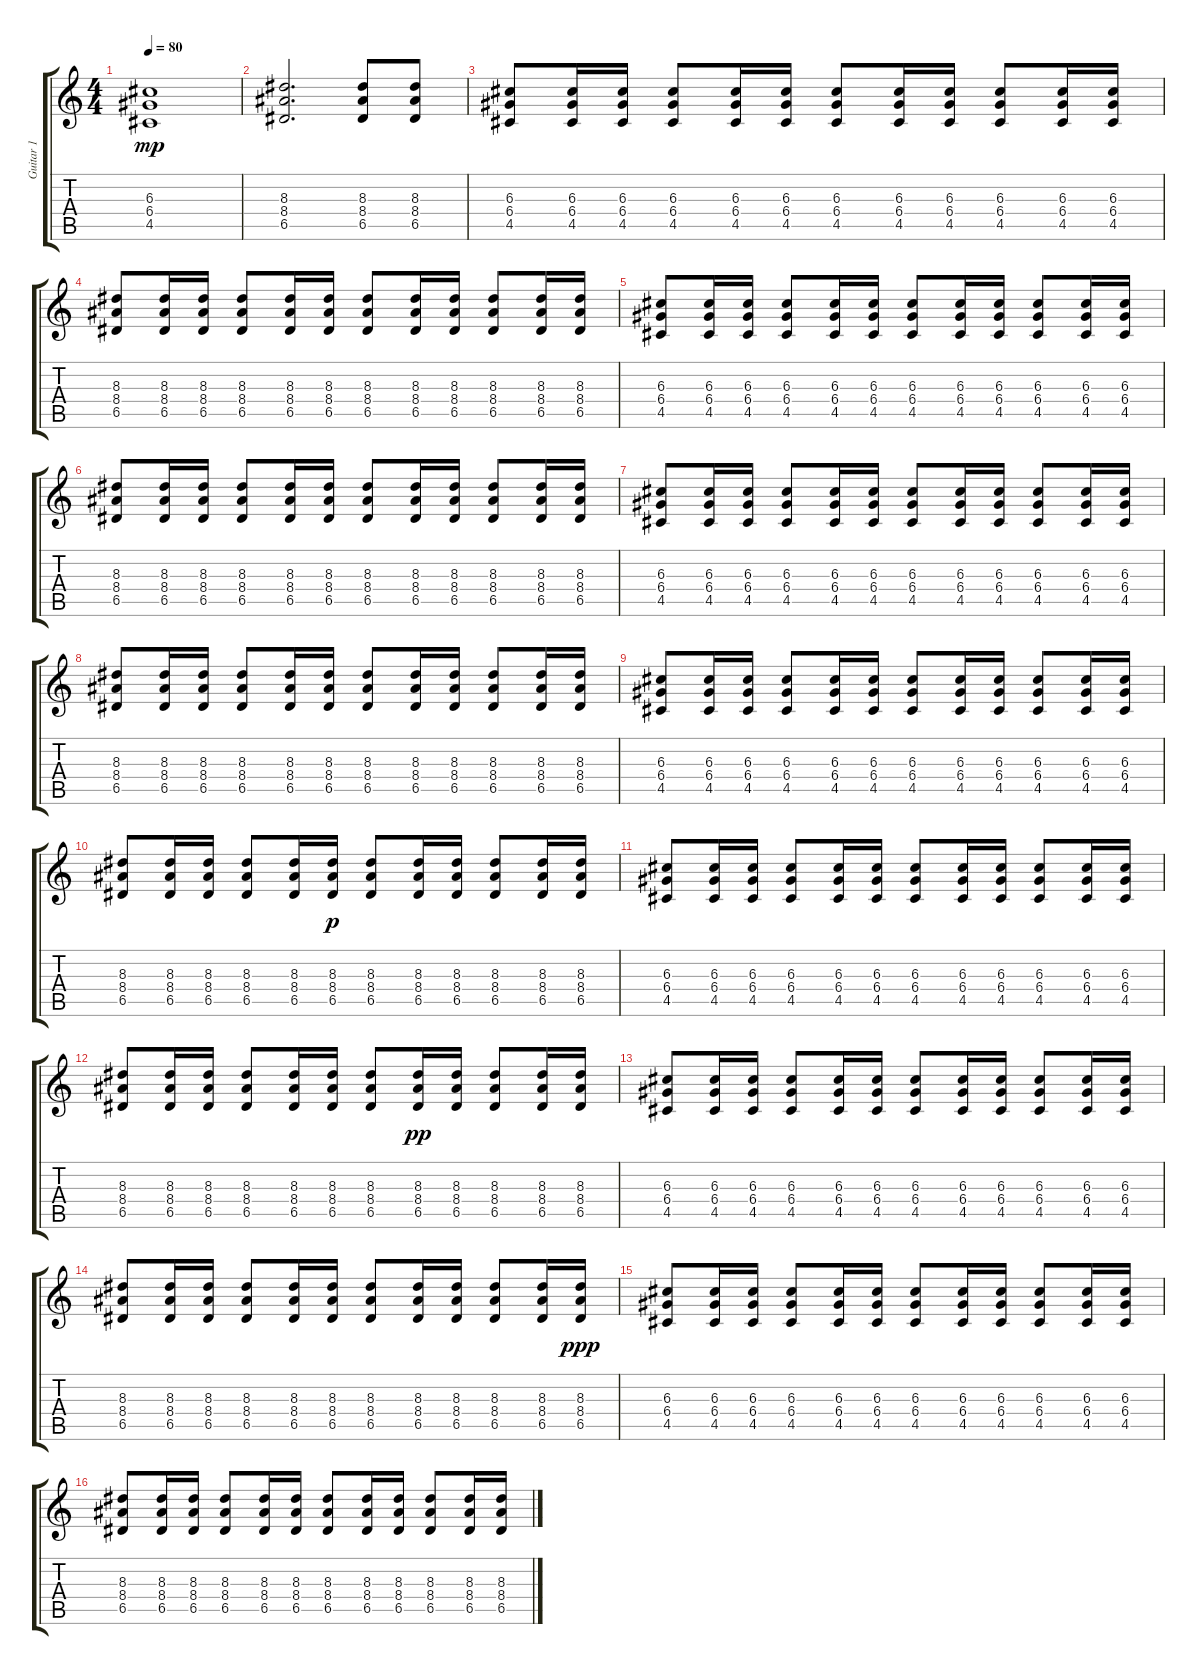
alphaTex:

\track ("Guitar 1" "Guitar 1") {instrument distortionguitar}
\staff {score tabs}
\tuning (E4 B3 G3 D3 A2 E2) {hide}
\ts (4 4)
\tempo 80
\clef g2
\ks c
(6.3 6.4 4.5).1{dy mp} |
(8.3 8.4 6.5).2{d} (8.3 8.4 6.5).8 (8.3 8.4 6.5).8 |
(6.3 6.4 4.5).8 (6.3 6.4 4.5).16 (6.3 6.4 4.5).16 (6.3 6.4 4.5).8 (6.3 6.4 4.5).16 (6.3 6.4 4.5).16 (6.3 6.4 4.5).8 (6.3 6.4 4.5).16 (6.3 6.4 4.5).16 (6.3 6.4 4.5).8 (6.3 6.4 4.5).16 (6.3 6.4 4.5).16 |
(8.3 8.4 6.5).8 (8.3 8.4 6.5).16 (8.3 8.4 6.5).16 (8.3 8.4 6.5).8 (8.3 8.4 6.5).16 (8.3 8.4 6.5).16 (8.3 8.4 6.5).8 (8.3 8.4 6.5).16 (8.3 8.4 6.5).16 (8.3 8.4 6.5).8 (8.3 8.4 6.5).16 (8.3 8.4 6.5).16 |
(6.3 6.4 4.5).8 (6.3 6.4 4.5).16 (6.3 6.4 4.5).16 (6.3 6.4 4.5).8 (6.3 6.4 4.5).16 (6.3 6.4 4.5).16 (6.3 6.4 4.5).8 (6.3 6.4 4.5).16 (6.3 6.4 4.5).16 (6.3 6.4 4.5).8 (6.3 6.4 4.5).16 (6.3 6.4 4.5).16 |
(8.3 8.4 6.5).8 (8.3 8.4 6.5).16 (8.3 8.4 6.5).16 (8.3 8.4 6.5).8 (8.3 8.4 6.5).16 (8.3 8.4 6.5).16 (8.3 8.4 6.5).8 (8.3 8.4 6.5).16 (8.3 8.4 6.5).16 (8.3 8.4 6.5).8 (8.3 8.4 6.5).16 (8.3 8.4 6.5).16 |
(6.3 6.4 4.5).8 (6.3 6.4 4.5).16 (6.3 6.4 4.5).16 (6.3 6.4 4.5).8 (6.3 6.4 4.5).16 (6.3 6.4 4.5).16 (6.3 6.4 4.5).8 (6.3 6.4 4.5).16 (6.3 6.4 4.5).16 (6.3 6.4 4.5).8 (6.3 6.4 4.5).16 (6.3 6.4 4.5).16 |
(8.3 8.4 6.5).8 (8.3 8.4 6.5).16 (8.3 8.4 6.5).16 (8.3 8.4 6.5).8 (8.3 8.4 6.5).16 (8.3 8.4 6.5).16 (8.3 8.4 6.5).8 (8.3 8.4 6.5).16 (8.3 8.4 6.5).16 (8.3 8.4 6.5).8 (8.3 8.4 6.5).16 (8.3 8.4 6.5).16 |
(6.3 6.4 4.5).8 (6.3 6.4 4.5).16 (6.3 6.4 4.5).16 (6.3 6.4 4.5).8 (6.3 6.4 4.5).16 (6.3 6.4 4.5).16 (6.3 6.4 4.5).8 (6.3 6.4 4.5).16 (6.3 6.4 4.5).16 (6.3 6.4 4.5).8 (6.3 6.4 4.5).16 (6.3 6.4 4.5).16 |
(8.3 8.4 6.5).8 (8.3 8.4 6.5).16 (8.3 8.4 6.5).16 (8.3 8.4 6.5).8 (8.3 8.4 6.5).16 (8.3 8.4 6.5).16{dy p} (8.3 8.4 6.5).8 (8.3 8.4 6.5).16 (8.3 8.4 6.5).16 (8.3 8.4 6.5).8 (8.3 8.4 6.5).16 (8.3 8.4 6.5).16 |
(6.3 6.4 4.5).8 (6.3 6.4 4.5).16 (6.3 6.4 4.5).16 (6.3 6.4 4.5).8 (6.3 6.4 4.5).16 (6.3 6.4 4.5).16 (6.3 6.4 4.5).8 (6.3 6.4 4.5).16 (6.3 6.4 4.5).16 (6.3 6.4 4.5).8 (6.3 6.4 4.5).16 (6.3 6.4 4.5).16 |
(8.3 8.4 6.5).8 (8.3 8.4 6.5).16 (8.3 8.4 6.5).16 (8.3 8.4 6.5).8 (8.3 8.4 6.5).16 (8.3 8.4 6.5).16 (8.3 8.4 6.5).8 (8.3 8.4 6.5).16{dy pp} (8.3 8.4 6.5).16 (8.3 8.4 6.5).8 (8.3 8.4 6.5).16 (8.3 8.4 6.5).16 |
(6.3 6.4 4.5).8 (6.3 6.4 4.5).16 (6.3 6.4 4.5).16 (6.3 6.4 4.5).8 (6.3 6.4 4.5).16 (6.3 6.4 4.5).16 (6.3 6.4 4.5).8 (6.3 6.4 4.5).16 (6.3 6.4 4.5).16 (6.3 6.4 4.5).8 (6.3 6.4 4.5).16 (6.3 6.4 4.5).16 |
(8.3 8.4 6.5).8 (8.3 8.4 6.5).16 (8.3 8.4 6.5).16 (8.3 8.4 6.5).8 (8.3 8.4 6.5).16 (8.3 8.4 6.5).16 (8.3 8.4 6.5).8 (8.3 8.4 6.5).16 (8.3 8.4 6.5).16 (8.3 8.4 6.5).8 (8.3 8.4 6.5).16 (8.3 8.4 6.5).16{dy ppp} |
(6.3 6.4 4.5).8 (6.3 6.4 4.5).16 (6.3 6.4 4.5).16 (6.3 6.4 4.5).8 (6.3 6.4 4.5).16 (6.3 6.4 4.5).16 (6.3 6.4 4.5).8 (6.3 6.4 4.5).16 (6.3 6.4 4.5).16 (6.3 6.4 4.5).8 (6.3 6.4 4.5).16 (6.3 6.4 4.5).16 |
(8.3 8.4 6.5).8 (8.3 8.4 6.5).16 (8.3 8.4 6.5).16 (8.3 8.4 6.5).8 (8.3 8.4 6.5).16 (8.3 8.4 6.5).16 (8.3 8.4 6.5).8 (8.3 8.4 6.5).16 (8.3 8.4 6.5).16 (8.3 8.4 6.5).8 (8.3 8.4 6.5).16 (8.3 8.4 6.5).16
